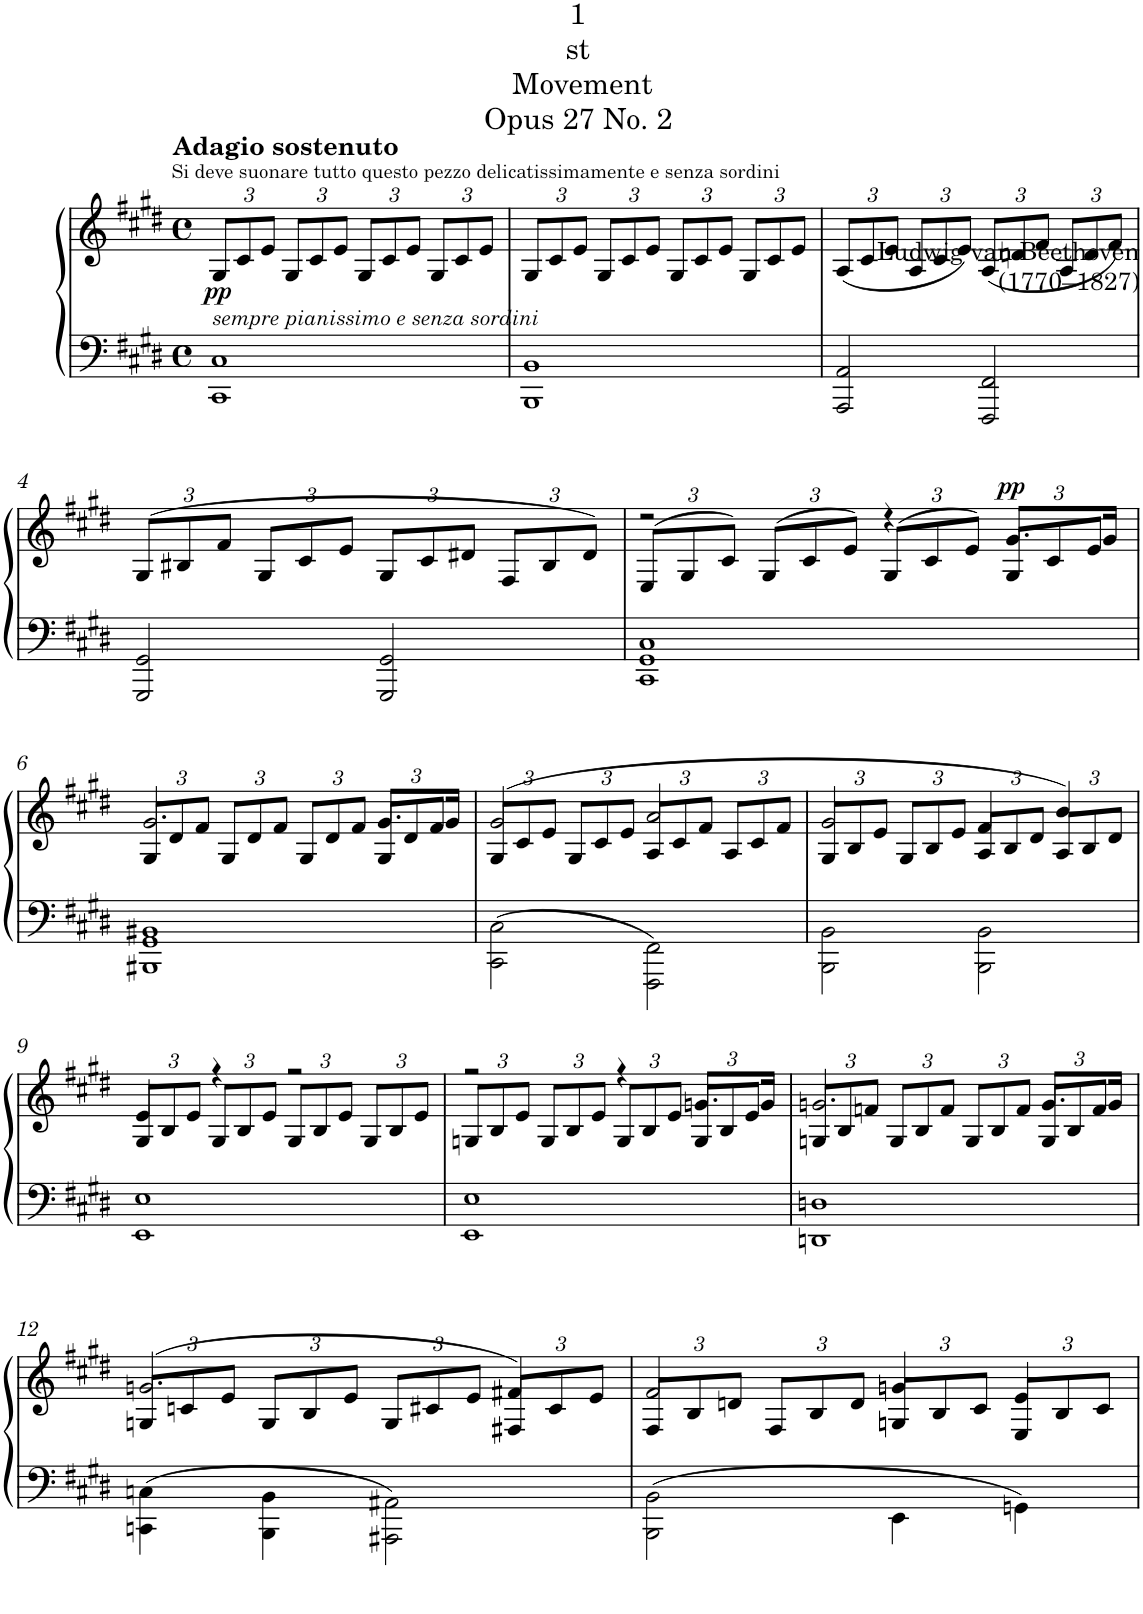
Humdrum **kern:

**kern	**kern	**dynam
*part1	*part1	*part1
*staff2	*staff1	*staff1/2
*I"Piano	*	*
*I'Pno	*	*
*clefF4	*clefG2	*
*k[f#c#g#d#]	*k[f#c#g#d#]	*
*M4/4	*M4/4	*
*met(c)	*met(c)	*
*	*Xbrackettup	*
=1	=1	=1
!	!LO:TX:a:B:t=Adagio sostenuto	!
!	!LO:TX:a:t=Si deve suonare tutto questo pezzo delicatissimamente e senza sordini	!
!	!LO:TX:b:i:t=sempre pianissimo e senza sordini	!
!	!	!LO:DY:b
1CC# 1C#	12G#/L	pp
.	12c#/	.
.	12e/J	.
.	12G#/L	.
.	12c#/	.
.	12e/J	.
.	12G#/L	.
.	12c#/	.
.	12e/J	.
.	12G#/L	.
.	12c#/	.
.	12e/J	.
=2	=2	=2
1BBB 1BB	12G#/L	.
.	12c#/	.
.	12e/J	.
.	12G#/L	.
.	12c#/	.
.	12e/J	.
.	12G#/L	.
.	12c#/	.
.	12e/J	.
.	12G#/L	.
.	12c#/	.
.	12e/J	.
=3	=3	=3
2AAA/ 2AA/	(<12A/L	.
.	12c#/	.
.	12e/J	.
.	12A/L	.
.	12c#/	.
.	12e/J)	.
2FFF#/ 2FF#/	(<12A/L	.
.	12dn/	.
.	12f#/J	.
.	12A/L	.
.	12d/	.
.	12f#/J)	.
!!LO:LB:g=z
=4	=4	=4
2GGG#/ 2GG#/	(>12G#/L	.
.	12B#X/	.
.	12f#/J	.
.	12G#/L	.
.	12c#/	.
.	12e/J	.
2GGG#/ 2GG#/	12G#/L	.
.	12c#/	.
.	12d#X/J	.
.	12F#/L	.
.	12B#/	.
.	12d#/J)	.
=5	=5	=5
*	*^	*
1CC# 1GG# 1C#	2r	(>12E/L	.
.	.	12G#/	.
.	.	12c#/J)	.
.	.	(>12G#/L	.
.	.	12c#/	.
.	.	12e/J)	.
.	4r	(>12G#/L	.
.	.	12c#/	.
.	.	12e/J)	.
!	!	!	!LO:DY:a
.	8.g#/L	12G#/L	pp
.	.	12c#/	.
.	.	12e/J	.
.	16g#/Jk	.	.
!!LO:LB:g=z	!!
=6	=6	=6	=6
1BBB#X 1GG# 1BB#X	2.g#/	12G#/L	.
.	.	12d#/	.
.	.	12f#/J	.
.	.	12G#/L	.
.	.	12d#/	.
.	.	12f#/J	.
.	.	12G#/L	.
.	.	12d#/	.
.	.	12f#/J	.
.	8.g#/L	12G#/L	.
.	.	12d#/	.
.	.	12f#/J	.
.	16g#/Jk	.	.
=7	=7	=7	=7
2CC#\ 2C#\	(>2g#/	12G#/L	.
.	.	12c#/	.
.	.	12e/J	.
.	.	12G#/L	.
.	.	12c#/	.
.	.	12e/J	.
2FFF#\ 2FF#\	2a/	12A/L	.
.	.	12c#/	.
.	.	12f#/J	.
.	.	12A/L	.
.	.	12c#/	.
.	.	12f#/J	.
=8	=8	=8	=8
2BBB\ 2BB\	2g#/	12G#/L	.
.	.	12B/	.
.	.	12e/J	.
.	.	12G#/L	.
.	.	12B/	.
.	.	12e/J	.
2BBB\ 2BB\	4f#/	12A/L	.
.	.	12B/	.
.	.	12d#/J	.
.	4b/)	12A/L	.
.	.	12B/	.
.	.	12d#/J	.
!!LO:LB:g=z	!!
=9	=9	=9	=9
1EE 1E	4e/	12G#/L	.
.	.	12B/	.
.	.	12e/J	.
.	4r	12G#/L	.
.	.	12B/	.
.	.	12e/J	.
.	2r	12G#/L	.
.	.	12B/	.
.	.	12e/J	.
.	.	12G#/L	.
.	.	12B/	.
.	.	12e/J	.
=10	=10	=10	=10
1EE 1E	2r	12Gn/L	.
.	.	12B/	.
.	.	12e/J	.
.	.	12G/L	.
.	.	12B/	.
.	.	12e/J	.
.	4r	12G/L	.
.	.	12B/	.
.	.	12e/J	.
.	8.gn/L	12G/L	.
.	.	12B/	.
.	.	12e/J	.
.	16g/Jk	.	.
=11	=11	=11	=11
1DDn 1Dn	2.gn/	12Gn/L	.
.	.	12B/	.
.	.	12fn/J	.
.	.	12G/L	.
.	.	12B/	.
.	.	12f/J	.
.	.	12G/L	.
.	.	12B/	.
.	.	12f/J	.
.	8.g/L	12G/L	.
.	.	12B/	.
.	.	12f/J	.
.	16g/Jk	.	.
!!LO:LB:g=z	!!
=12	=12	=12	=12
4CCn\ 4Cn\	(>2.gn/	12Gn/L	.
.	.	12cn/	.
.	.	12e/J	.
4BBB\ 4BB\	.	12G/L	.
.	.	12B/	.
.	.	12e/J	.
2AAA#X\ 2AA#X\	.	12G/L	.
.	.	12c#X/	.
.	.	12e/J	.
.	4f#X/)	12F#X/L	.
.	.	12c#/	.
.	.	12e/J	.
=13	=13	=13	=13
2BBB\ 2BB\	2f#/	12F#/L	.
.	.	12B/	.
.	.	12dn/J	.
.	.	12F#/L	.
.	.	12B/	.
.	.	12d/J	.
4EE\	4gn/	12Gn/L	.
.	.	12B/	.
.	.	12c#/J	.
4GGn\	4e/	12E/L	.
.	.	12B/	.
.	.	12c#/J	.
*	*v	*v	*
=	=	=
*-	*-	*-
